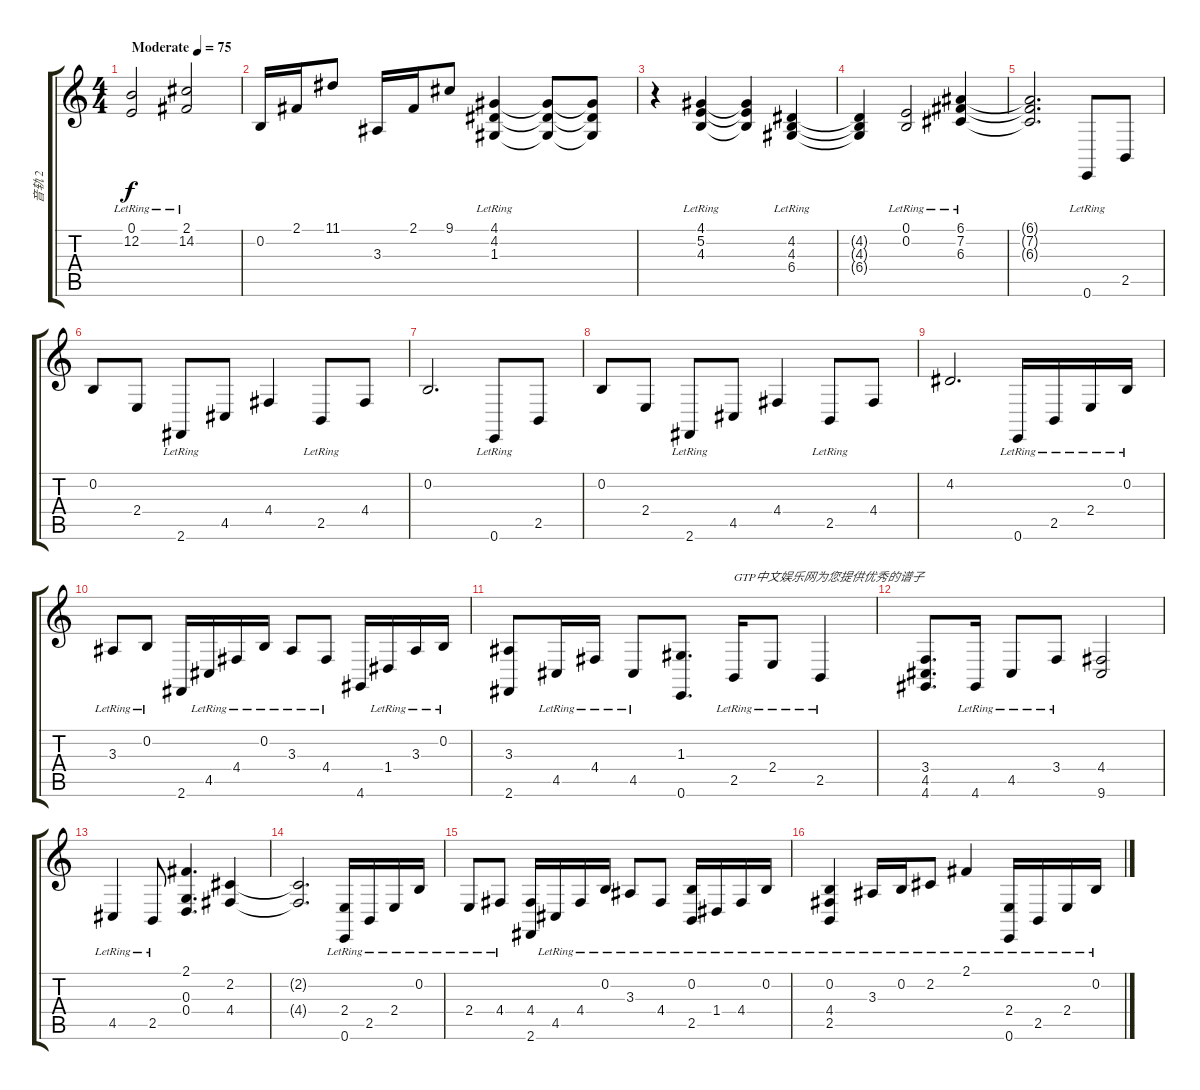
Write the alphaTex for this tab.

\track ("音轨 2" "音轨 2") {instrument brightacousticpiano}
\staff {score tabs}
\tuning (E4 B3 G3 D3 A2 E2) {hide}
\ts (4 4)
\tempo (75 "Moderate")
\clef g2
\ks c
(0.1{lr} 12.2).2{dy f instrument brightacousticpiano} (2.1{lr} 14.2).2 |
0.2.16 2.1.16 11.1.8 3.3.16 2.1.16 9.1.8 (4.1 4.2 1.3{lr}).4 (4.1{t} 4.2{t} 1.3{t}).8 (4.1{t} 4.2{t} 1.3{t}).8 |
r.4 (4.1 5.2 4.3{lr}).4 (4.1{t} 5.2{t} 4.3{t}).4 (4.2 4.3{lr} 6.4).4 |
(4.2{t} 4.3{t} 6.4{t}).4 (0.1 0.2{lr}).2 (6.1 7.2 6.3{lr}).4 |
(6.1{t} 7.2{t} 6.3{t}).2{d} 0.6{lr}.8 2.5.8 |
0.2.8 2.4.8 2.6{lr}.8 4.5.8 4.4.4 2.5{lr}.8 4.4.8 |
0.2.2{d} 0.6{lr}.8 2.5.8 |
0.2.8 2.4.8 2.6{lr}.8 4.5.8 4.4.4 2.5{lr}.8 4.4.8 |
4.2.2{d} 0.6{lr}.16 2.5{lr}.16 2.4{lr}.16 0.2{lr}.16 |
3.3{lr}.8 0.2{lr}.8 2.6.16 4.5{lr}.16 4.4{lr}.16 0.2{lr}.16 3.3{lr}.8 4.4{lr}.8 4.6.16 1.4{lr}.16 3.3{lr}.16 0.2{lr}.16 |
(3.3 2.6).8 4.5{lr}.16 4.4{lr}.16 4.5{lr}.8 (1.3 0.6).8{d} 2.5{lr}.16{txt "GTP中文娱乐网为您提供优秀的谱子"} 2.4{lr}.8 2.5{lr}.4 |
(3.4 4.5 4.6).8{d} 4.6{lr}.16 4.5{lr}.8 3.4{lr}.8 (4.4 9.6).2 |
4.5{lr}.4 2.5{lr}.8 (2.1 0.3 0.4).4{d} (2.2 4.4).4 |
(2.2{t} 4.4{t}).2{d} (2.4 0.6{lr}).16 2.5{lr}.16 2.4{lr}.16 0.2{lr}.16 |
2.4{lr}.8 4.4{lr}.8 (4.4 2.6).16 4.5{lr}.16 4.4{lr}.16 0.2{lr}.16 3.3{lr}.8 4.4{lr}.8 (0.2 2.5{lr}).16 1.4{lr}.16 4.4{lr}.16 0.2{lr}.16 |
(0.2 4.4 2.5{lr}).4 3.3{lr}.16 0.2{lr}.16 2.2{lr}.8 2.1{lr}.4 (2.4 0.6{lr}).16 2.5{lr}.16 2.4{lr}.16 0.2{lr}.16
